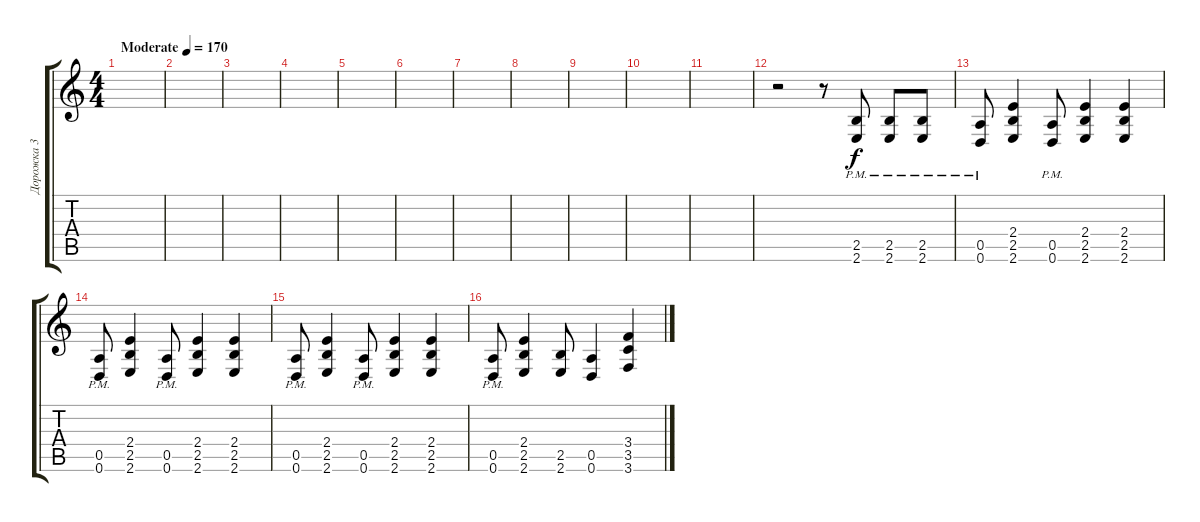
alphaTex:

\track ("Дорожка 3" "Дорожка 3") {instrument overdrivenguitar}
\staff {score tabs}
\tuning (E4 B3 G3 D3 A2 D2) {hide}
\ts (4 4)
\tempo (170 "Moderate")
\clef g2
\ks c
|
|
|
|
|
|
|
|
|
|
|
r.2 r.8 (2.5{pm} 2.6{pm}).8 (2.5{pm} 2.6{pm}).8 (2.5{pm} 2.6{pm}).8 |
(0.5{pm} 0.6{pm}).8 (2.4 2.5 2.6).4 (0.5{pm} 0.6{pm}).8 (2.4 2.5 2.6).4 (2.4 2.5 2.6).4 |
(0.5{pm} 0.6{pm}).8 (2.4 2.5 2.6).4 (0.5{pm} 0.6{pm}).8 (2.4 2.5 2.6).4 (2.4 2.5 2.6).4 |
(0.5{pm} 0.6{pm}).8 (2.4 2.5 2.6).4 (0.5{pm} 0.6{pm}).8 (2.4 2.5 2.6).4 (2.4 2.5 2.6).4 |
(0.5{pm} 0.6{pm}).8 (2.4 2.5 2.6).4 (2.5 2.6).8 (0.5 0.6).4 (3.4 3.5 3.6).4
